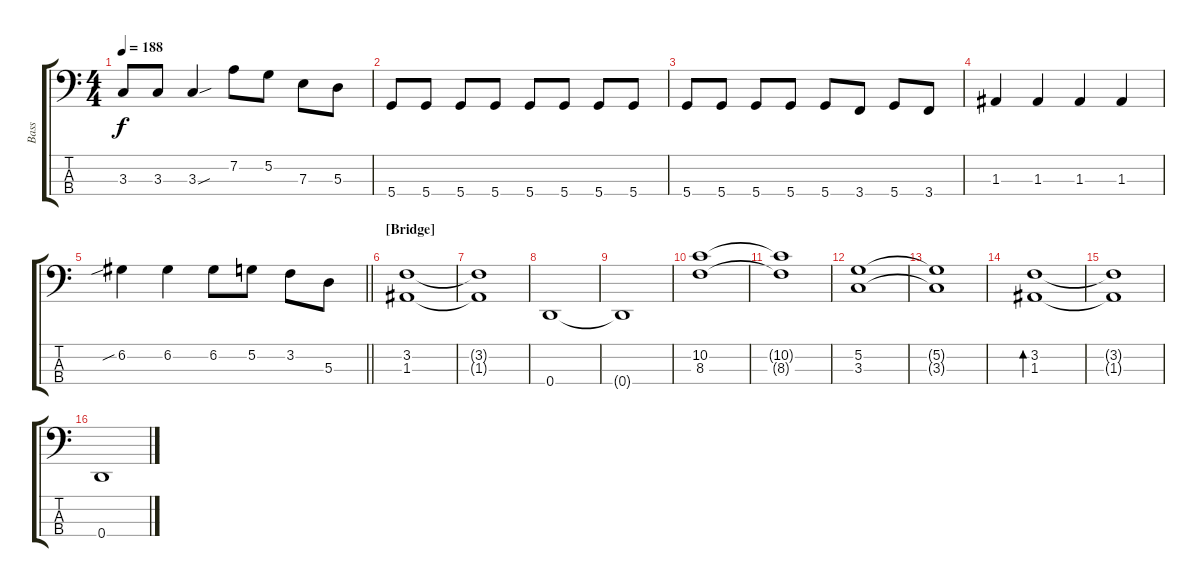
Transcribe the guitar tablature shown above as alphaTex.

\track ("Bass" "Bass") {instrument electricbasspick}
\staff {score tabs}
\tuning (G2 D2 A1 D1) {hide}
\ts (4 4)
\tempo 188
\clef f4
\ks c
3.3.8{dy f} 3.3.8 3.3{sou}.4 7.2.8 5.2.8 7.3.8 5.3.8 |
5.4.8 5.4.8 5.4.8 5.4.8 5.4.8 5.4.8 5.4.8 5.4.8 |
5.4.8 5.4.8 5.4.8 5.4.8 5.4.8 3.4.8 5.4.8 3.4.8 |
1.3.4 1.3.4 1.3.4 1.3.4 |
\barLineRight lightlight
6.2{sib}.4 6.2.4 6.2.8 5.2.8 3.2.8 5.3.8 |
\section ("" "[Bridge]")
(3.2 1.3).1 |
(3.2{t} 1.3{t}).1 |
0.4.1 |
0.4{t}.1 |
(10.2 8.3).1 |
(10.2{t} 8.3{t}).1 |
(5.2 3.3).1 |
(5.2{t} 3.3{t}).1 |
(3.2 1.3).1{bd 240} |
(3.2{t} 1.3{t}).1 |
0.4.1
